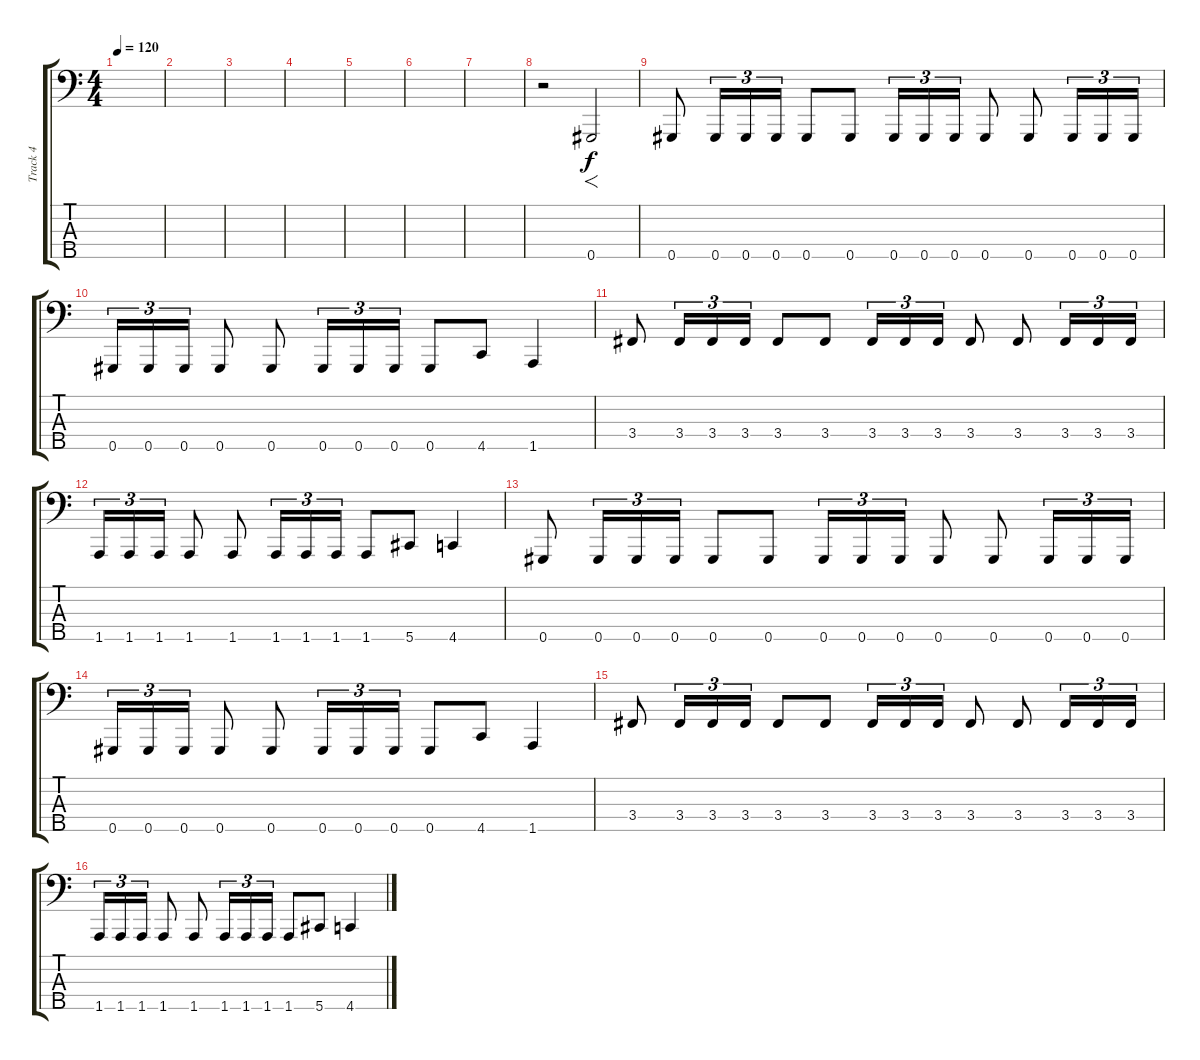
\track ("Track 4" "Track 4") {instrument electricbassfinger}
\staff {score tabs}
\tuning (Gb2 Db2 Ab1 Eb1 Ab0) {hide}
\ts (4 4)
\tempo 120
\clef f4
\ks c
|
|
|
|
|
|
|
r.2 0.5.2{f} |
0.5.8 0.5.16{tu (3 2)} 0.5.16{tu (3 2)} 0.5.16{tu (3 2)} 0.5.8 0.5.8 0.5.16{tu (3 2)} 0.5.16{tu (3 2)} 0.5.16{tu (3 2)} 0.5.8 0.5.8 0.5.16{tu (3 2)} 0.5.16{tu (3 2)} 0.5.16{tu (3 2)} |
0.5.16{tu (3 2)} 0.5.16{tu (3 2)} 0.5.16{tu (3 2)} 0.5.8 0.5.8 0.5.16{tu (3 2)} 0.5.16{tu (3 2)} 0.5.16{tu (3 2)} 0.5.8 4.5.8 1.5.4 |
3.4.8 3.4.16{tu (3 2)} 3.4.16{tu (3 2)} 3.4.16{tu (3 2)} 3.4.8 3.4.8 3.4.16{tu (3 2)} 3.4.16{tu (3 2)} 3.4.16{tu (3 2)} 3.4.8 3.4.8 3.4.16{tu (3 2)} 3.4.16{tu (3 2)} 3.4.16{tu (3 2)} |
1.5.16{tu (3 2)} 1.5.16{tu (3 2)} 1.5.16{tu (3 2)} 1.5.8 1.5.8 1.5.16{tu (3 2)} 1.5.16{tu (3 2)} 1.5.16{tu (3 2)} 1.5.8 5.5.8 4.5.4 |
0.5.8 0.5.16{tu (3 2)} 0.5.16{tu (3 2)} 0.5.16{tu (3 2)} 0.5.8 0.5.8 0.5.16{tu (3 2)} 0.5.16{tu (3 2)} 0.5.16{tu (3 2)} 0.5.8 0.5.8 0.5.16{tu (3 2)} 0.5.16{tu (3 2)} 0.5.16{tu (3 2)} |
0.5.16{tu (3 2)} 0.5.16{tu (3 2)} 0.5.16{tu (3 2)} 0.5.8 0.5.8 0.5.16{tu (3 2)} 0.5.16{tu (3 2)} 0.5.16{tu (3 2)} 0.5.8 4.5.8 1.5.4 |
3.4.8 3.4.16{tu (3 2)} 3.4.16{tu (3 2)} 3.4.16{tu (3 2)} 3.4.8 3.4.8 3.4.16{tu (3 2)} 3.4.16{tu (3 2)} 3.4.16{tu (3 2)} 3.4.8 3.4.8 3.4.16{tu (3 2)} 3.4.16{tu (3 2)} 3.4.16{tu (3 2)} |
1.5.16{tu (3 2)} 1.5.16{tu (3 2)} 1.5.16{tu (3 2)} 1.5.8 1.5.8 1.5.16{tu (3 2)} 1.5.16{tu (3 2)} 1.5.16{tu (3 2)} 1.5.8 5.5.8 4.5.4
